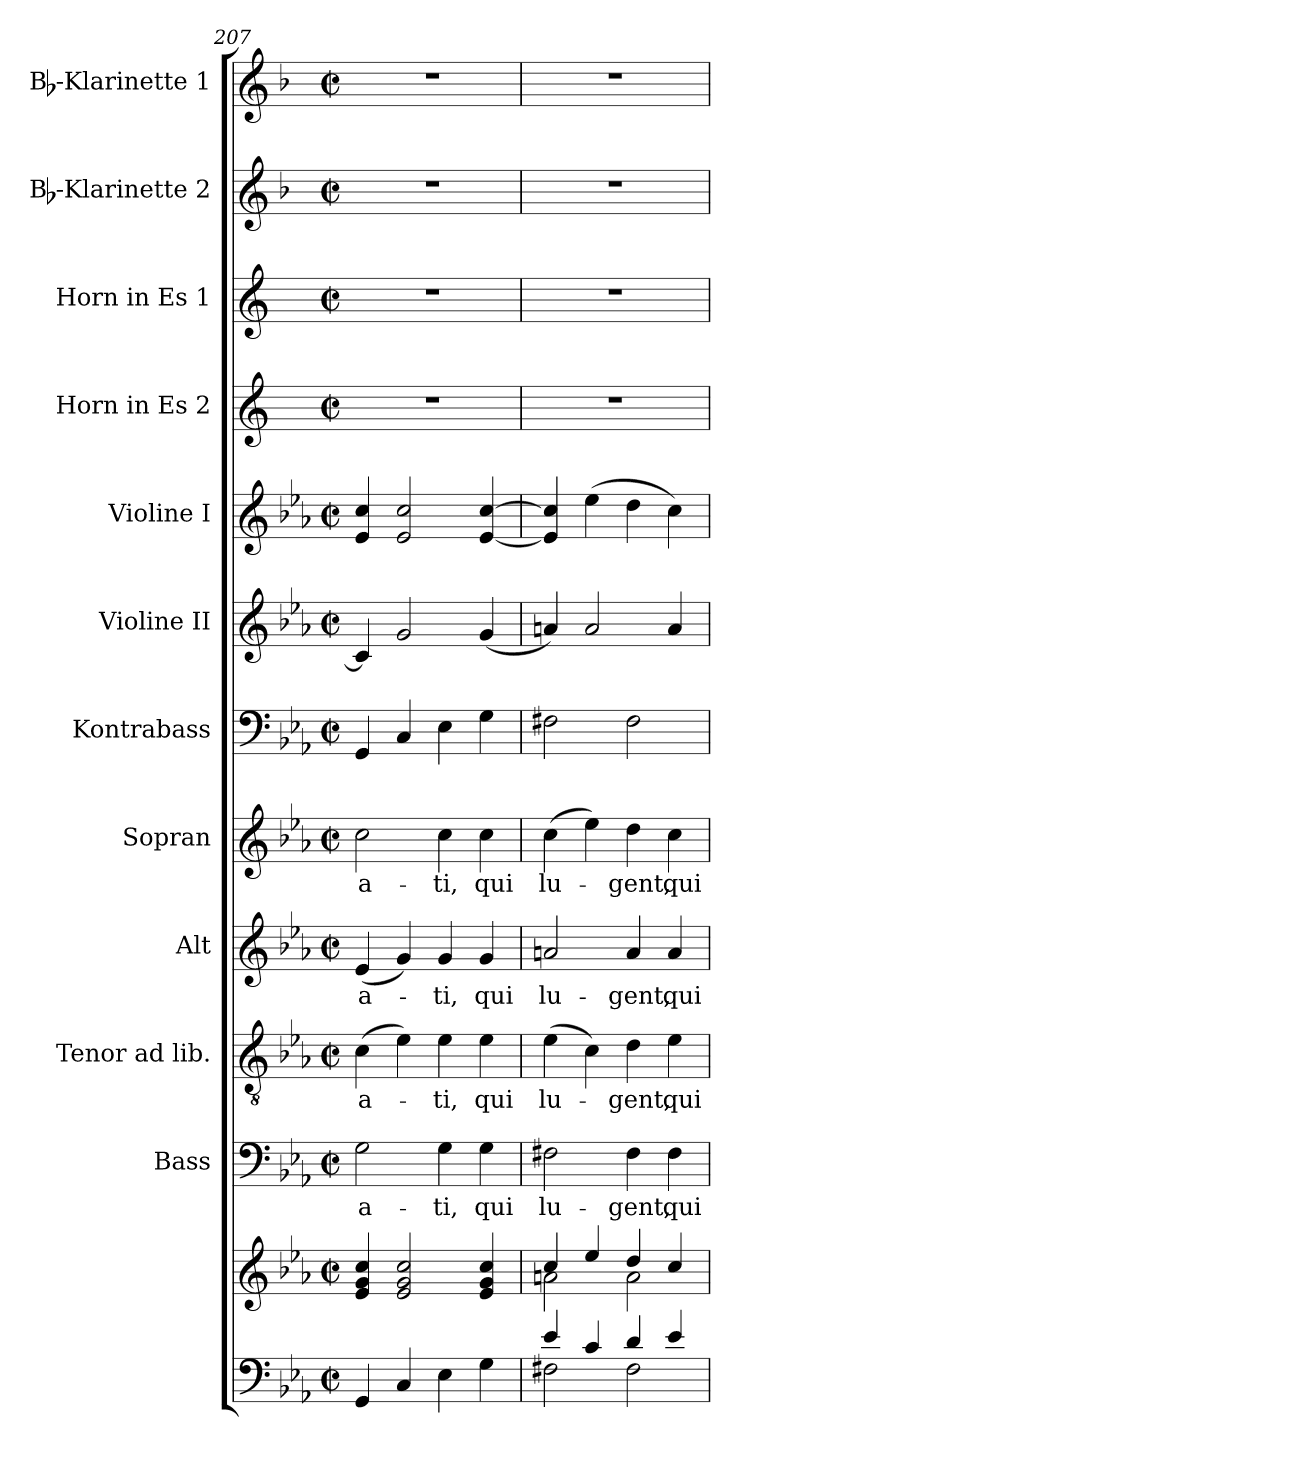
**kern	**kern	**kern	**text	**kern	**text	**kern	**text	**kern	**text	**kern	**kern	**kern	**kern	**kern	**kern	**kern
*part12	*part12	*part11	*part11	*part10	*part10	*part9	*part9	*part8	*part8	*part7	*part6	*part5	*part4	*part3	*part2	*part1
*staff13	*staff12	*staff11	*staff11	*staff10	*staff10	*staff9	*staff9	*staff8	*staff8	*staff7	*staff6	*staff5	*staff4	*staff3	*staff2	*staff1
*	*	*I"Bass	*	*I"Tenor ad lib.	*	*I"Alt	*	*I"Sopran	*	*I"Kontrabass	*I"Violine II	*I"Violine I	*I"Horn in Es 2	*I"Horn in Es 1	*I"Bb-Klarinette 2	*I"Bb-Klarinette 1
*	*	*I'B.	*	*I'T.	*	*I'A.	*	*I'S.	*	*I'Kb.	*I'Vl. II	*I'Vl. I	*	*	*I'Bb Kl. 2	*I'Bb Kl. 1
*clefF4	*clefG2	*clefF4	*	*clefGv2	*	*clefG2	*	*clefG2	*	*clefF4	*clefG2	*clefG2	*clefG2	*clefG2	*clefG2	*clefG2
*	*	*	*	*	*	*	*	*	*	*ITrd7c12	*	*	*ITrd5c9	*ITrd5c9	*ITrd1c2	*ITrd1c2
*k[b-e-a-]	*k[b-e-a-]	*k[b-e-a-]	*	*k[b-e-a-]	*	*k[b-e-a-]	*	*k[b-e-a-]	*	*k[b-e-a-]	*k[b-e-a-]	*k[b-e-a-]	*k[b-e-a-]	*k[b-e-a-]	*k[b-e-a-]	*k[b-e-a-]
*E-:	*E-:	*E-:	*	*E-:	*	*E-:	*	*E-:	*	*E-:	*E-:	*E-:	*E-:	*E-:	*E-:	*E-:
*M2/2	*M2/2	*M2/2	*	*M2/2	*	*M2/2	*	*M2/2	*	*M2/2	*M2/2	*M2/2	*M2/2	*M2/2	*M2/2	*M2/2
*met(c|)	*met(c|)	*met(c|)	*	*met(c|)	*	*met(c|)	*	*met(c|)	*	*met(c|)	*met(c|)	*met(c|)	*met(c|)	*met(c|)	*met(c|)	*met(c|)
=207	=207	=207	=207	=207	=207	=207	=207	=207	=207	=207	=207	=207	=207	=207	=207	=207
!	!	!	!LO:LY:b	!	!LO:LY:b	!	!LO:LY:b	!	!LO:LY:b	!	!	!	!	!	!	!
4GG/	4e-/ 4g/ 4cc/	2G\	-a-	(>4c\	-a-	(<4e-/	-a-	2cc\	-a-	4GGG/	4c/]	4e-/ 4cc/	1r	1r	1r	1r
4C/	2e-/ 2g/ 2cc/	.	.	4e-\)	.	4g/)	.	.	.	4CC/	2g/	2e-/ 2cc/	.	.	.	.
!	!	!	!LO:LY:b	!	!LO:LY:b	!	!LO:LY:b	!	!LO:LY:b	!	!	!	!	!	!	!
4E-\	.	4G\	-ti,	4e-\	-ti,	4g/	-ti,	4cc\	-ti,	4EE-\	.	.	.	.	.	.
!	!	!	!LO:LY:b	!	!LO:LY:b	!	!LO:LY:b	!	!LO:LY:b	!	!	!	!	!	!	!
4G\	4e-/ 4g/ 4cc/	4G\	qui	4e-\	qui	4g/	qui	4cc\	qui	4GG\	(<4g/	[4e-/ [4cc/	.	.	.	.
=208	=208	=208	=208	=208	=208	=208	=208	=208	=208	=208	=208	=208	=208	=208	=208	=208
*^	*^	*	*	*	*	*	*	*	*	*	*	*	*	*	*	*
!	!	!	!	!	!LO:LY:b	!	!LO:LY:b	!	!LO:LY:b	!	!LO:LY:b	!	!	!	!	!	!	!
4e-/	2F#X\	4cc/	2an\	2F#X\	lu-	(>4e-\	lu-	2an/	lu-	(>4cc\	lu-	2FF#X\	4an/)	4e-/] 4cc/]	1r	1r	1r	1r
4c/	.	4ee-/	.	.	.	4c\)	.	.	.	4ee-\)	.	.	2a/	(>4ee-\	.	.	.	.
!	!	!	!	!	!LO:LY:b	!	!LO:LY:b	!	!LO:LY:b	!	!LO:LY:b	!	!	!	!	!	!	!
4d/	2F#\	4dd/	2a\	4F#\	-gent,	4d\	-gent,	4a/	-gent,	4dd\	-gent,	2FF#\	.	4dd\	.	.	.	.
!	!	!	!	!	!LO:LY:b	!	!LO:LY:b	!	!LO:LY:b	!	!LO:LY:b	!	!	!	!	!	!	!
4e-/	.	4cc/	.	4F#\	qui	4e-\	qui	4a/	qui	4cc\	qui	.	4a/	4cc\)	.	.	.	.
*v	*v	*	*	*	*	*	*	*	*	*	*	*	*	*	*	*	*	*
*	*v	*v	*	*	*	*	*	*	*	*	*	*	*	*	*	*	*
=	=	=	=	=	=	=	=	=	=	=	=	=	=	=	=	=
*-	*-	*-	*-	*-	*-	*-	*-	*-	*-	*-	*-	*-	*-	*-	*-	*-
